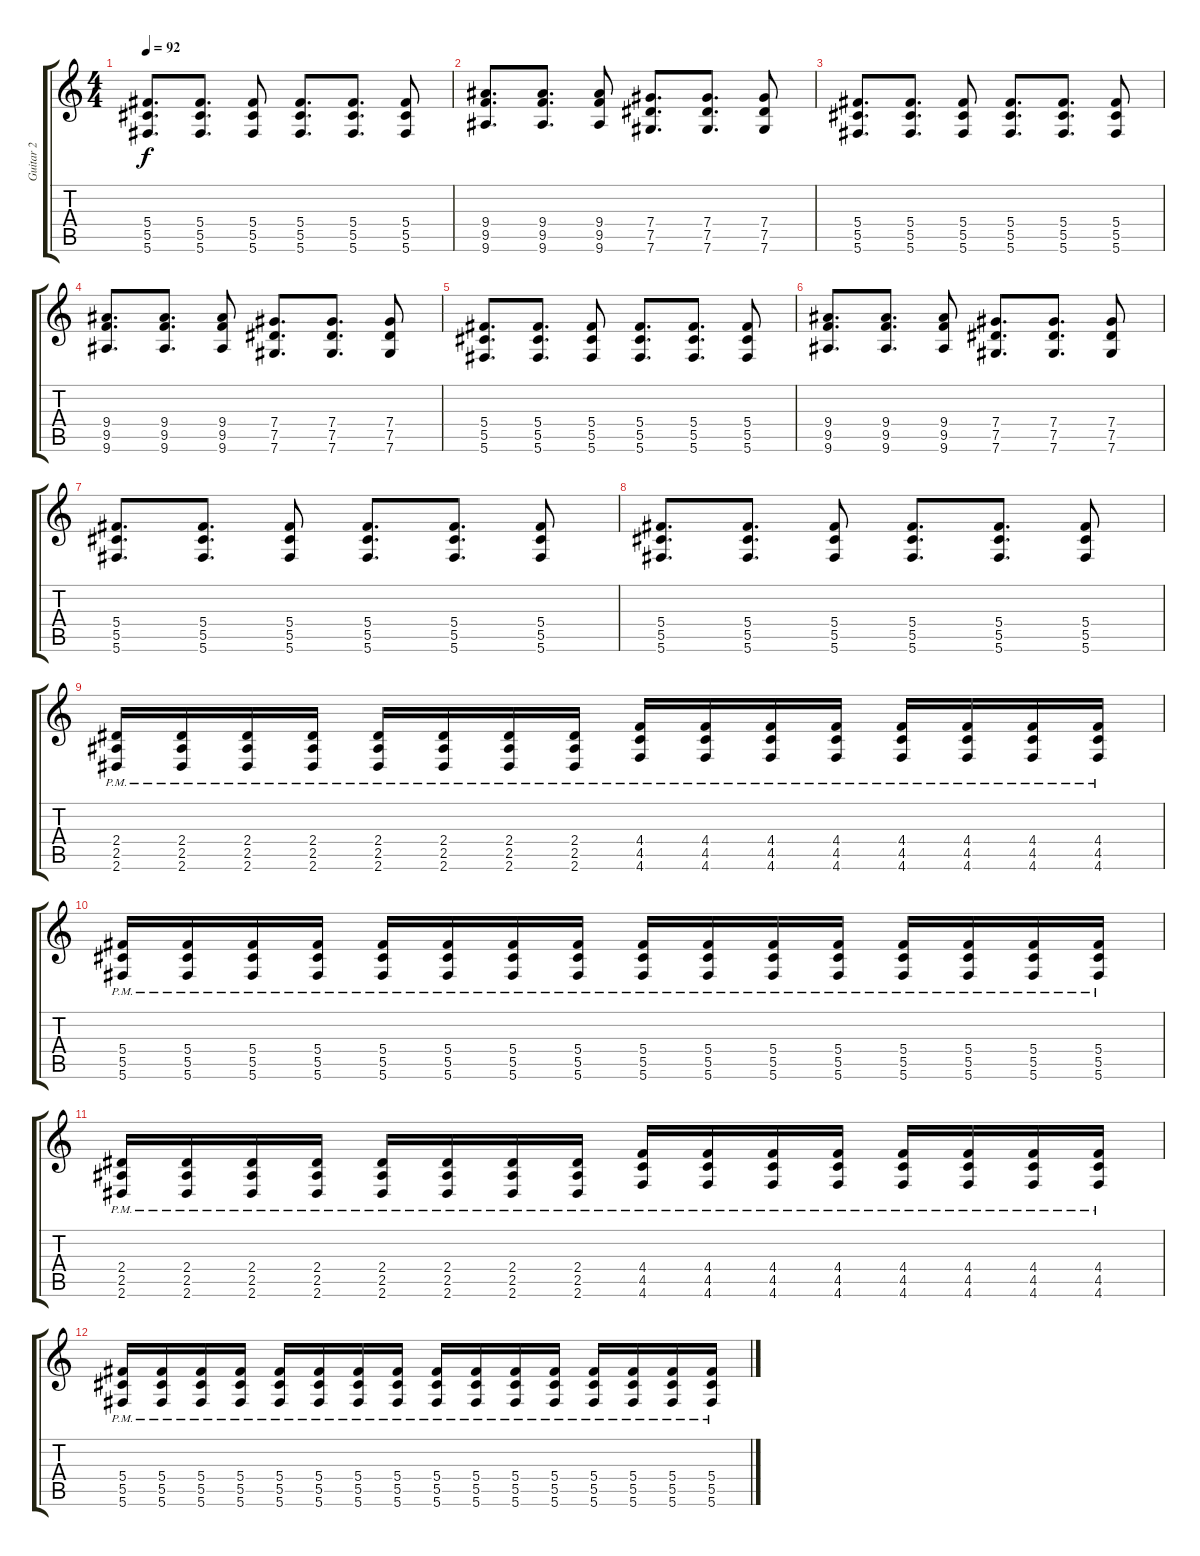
\track ("Guitar 2" "Guitar 2") {instrument distortionguitar}
\staff {score tabs}
\tuning (Eb4 Bb3 Gb3 Db3 Ab2 Db2) {hide}
\ts (4 4)
\tempo 92
\clef g2
\ks c
(5.4 5.5 5.6).8{d dy f} (5.4 5.5 5.6).8{d} (5.4 5.5 5.6).8 (5.4 5.5 5.6).8{d} (5.4 5.5 5.6).8{d} (5.4 5.5 5.6).8 |
(9.4 9.5 9.6).8{d} (9.4 9.5 9.6).8{d} (9.4 9.5 9.6).8 (7.4 7.5 7.6).8{d} (7.4 7.5 7.6).8{d} (7.4 7.5 7.6).8 |
(5.4 5.5 5.6).8{d} (5.4 5.5 5.6).8{d} (5.4 5.5 5.6).8 (5.4 5.5 5.6).8{d} (5.4 5.5 5.6).8{d} (5.4 5.5 5.6).8 |
(9.4 9.5 9.6).8{d} (9.4 9.5 9.6).8{d} (9.4 9.5 9.6).8 (7.4 7.5 7.6).8{d} (7.4 7.5 7.6).8{d} (7.4 7.5 7.6).8 |
(5.4 5.5 5.6).8{d} (5.4 5.5 5.6).8{d} (5.4 5.5 5.6).8 (5.4 5.5 5.6).8{d} (5.4 5.5 5.6).8{d} (5.4 5.5 5.6).8 |
(9.4 9.5 9.6).8{d} (9.4 9.5 9.6).8{d} (9.4 9.5 9.6).8 (7.4 7.5 7.6).8{d} (7.4 7.5 7.6).8{d} (7.4 7.5 7.6).8 |
(5.4 5.5 5.6).8{d} (5.4 5.5 5.6).8{d} (5.4 5.5 5.6).8 (5.4 5.5 5.6).8{d} (5.4 5.5 5.6).8{d} (5.4 5.5 5.6).8 |
(5.4 5.5 5.6).8{d} (5.4 5.5 5.6).8{d} (5.4 5.5 5.6).8 (5.4 5.5 5.6).8{d} (5.4 5.5 5.6).8{d} (5.4 5.5 5.6).8 |
(2.4{pm} 2.5{pm} 2.6{pm}).16 (2.4{pm} 2.5{pm} 2.6{pm}).16 (2.4{pm} 2.5{pm} 2.6{pm}).16 (2.4{pm} 2.5{pm} 2.6{pm}).16 (2.4{pm} 2.5{pm} 2.6{pm}).16 (2.4{pm} 2.5{pm} 2.6{pm}).16 (2.4{pm} 2.5{pm} 2.6{pm}).16 (2.4{pm} 2.5{pm} 2.6{pm}).16 (4.4{pm} 4.5{pm} 4.6{pm}).16 (4.4{pm} 4.5{pm} 4.6{pm}).16 (4.4{pm} 4.5{pm} 4.6{pm}).16 (4.4{pm} 4.5{pm} 4.6{pm}).16 (4.4{pm} 4.5{pm} 4.6{pm}).16 (4.4{pm} 4.5{pm} 4.6{pm}).16 (4.4{pm} 4.5{pm} 4.6{pm}).16 (4.4{pm} 4.5{pm} 4.6{pm}).16 |
(5.4{pm} 5.5{pm} 5.6{pm}).16 (5.4{pm} 5.5{pm} 5.6{pm}).16 (5.4{pm} 5.5{pm} 5.6{pm}).16 (5.4{pm} 5.5{pm} 5.6{pm}).16 (5.4{pm} 5.5{pm} 5.6{pm}).16 (5.4{pm} 5.5{pm} 5.6{pm}).16 (5.4{pm} 5.5{pm} 5.6{pm}).16 (5.4{pm} 5.5{pm} 5.6{pm}).16 (5.4{pm} 5.5{pm} 5.6{pm}).16 (5.4{pm} 5.5{pm} 5.6{pm}).16 (5.4{pm} 5.5{pm} 5.6{pm}).16 (5.4{pm} 5.5{pm} 5.6{pm}).16 (5.4{pm} 5.5{pm} 5.6{pm}).16 (5.4{pm} 5.5{pm} 5.6{pm}).16 (5.4{pm} 5.5{pm} 5.6{pm}).16 (5.4{pm} 5.5{pm} 5.6{pm}).16 |
(2.4{pm} 2.5{pm} 2.6{pm}).16 (2.4{pm} 2.5{pm} 2.6{pm}).16 (2.4{pm} 2.5{pm} 2.6{pm}).16 (2.4{pm} 2.5{pm} 2.6{pm}).16 (2.4{pm} 2.5{pm} 2.6{pm}).16 (2.4{pm} 2.5{pm} 2.6{pm}).16 (2.4{pm} 2.5{pm} 2.6{pm}).16 (2.4{pm} 2.5{pm} 2.6{pm}).16 (4.4{pm} 4.5{pm} 4.6{pm}).16 (4.4{pm} 4.5{pm} 4.6{pm}).16 (4.4{pm} 4.5{pm} 4.6{pm}).16 (4.4{pm} 4.5{pm} 4.6{pm}).16 (4.4{pm} 4.5{pm} 4.6{pm}).16 (4.4{pm} 4.5{pm} 4.6{pm}).16 (4.4{pm} 4.5{pm} 4.6{pm}).16 (4.4{pm} 4.5{pm} 4.6{pm}).16 |
(5.4{pm} 5.5{pm} 5.6{pm}).16 (5.4{pm} 5.5{pm} 5.6{pm}).16 (5.4{pm} 5.5{pm} 5.6{pm}).16 (5.4{pm} 5.5{pm} 5.6{pm}).16 (5.4{pm} 5.5{pm} 5.6{pm}).16 (5.4{pm} 5.5{pm} 5.6{pm}).16 (5.4{pm} 5.5{pm} 5.6{pm}).16 (5.4{pm} 5.5{pm} 5.6{pm}).16 (5.4{pm} 5.5{pm} 5.6{pm}).16 (5.4{pm} 5.5{pm} 5.6{pm}).16 (5.4{pm} 5.5{pm} 5.6{pm}).16 (5.4{pm} 5.5{pm} 5.6{pm}).16 (5.4{pm} 5.5{pm} 5.6{pm}).16 (5.4{pm} 5.5{pm} 5.6{pm}).16 (5.4{pm} 5.5{pm} 5.6{pm}).16 (5.4{pm} 5.5{pm} 5.6{pm}).16
